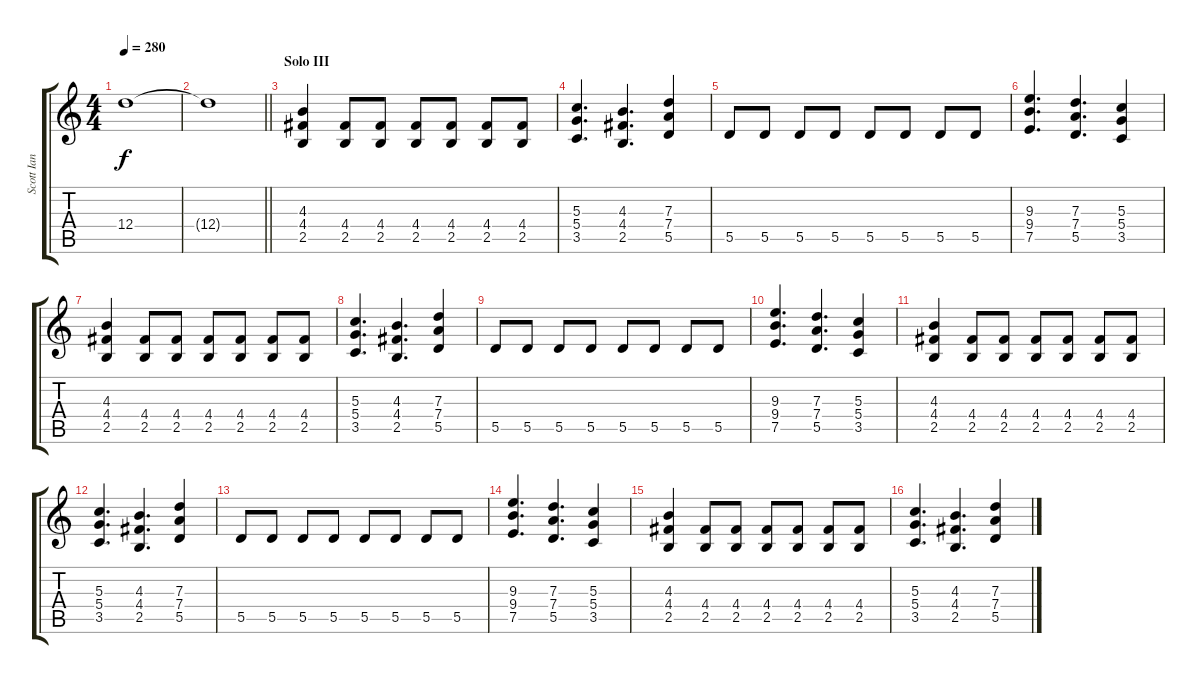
\track ("Scott Ian" "Scott Ian") {instrument distortionguitar}
\staff {score tabs}
\tuning (E4 B3 G3 D3 A2 E2) {hide}
\ts (4 4)
\tempo 280
\clef g2
\ks c
12.4{t}.1{dy f} |
\barLineRight lightlight
12.4{t}.1 |
\section ("" "Solo III")
(4.3 4.4 2.5).4 (4.4 2.5).8 (4.4 2.5).8 (4.4 2.5).8 (4.4 2.5).8 (4.4 2.5).8 (4.4 2.5).8 |
(5.3 5.4 3.5).4{d} (4.3 4.4 2.5).4{d} (7.3 7.4 5.5).4 |
5.5.8 5.5.8 5.5.8 5.5.8 5.5.8 5.5.8 5.5.8 5.5.8 |
(9.3 9.4 7.5).4{d} (7.3 7.4 5.5).4{d} (5.3 5.4 3.5).4 |
(4.3 4.4 2.5).4 (4.4 2.5).8 (4.4 2.5).8 (4.4 2.5).8 (4.4 2.5).8 (4.4 2.5).8 (4.4 2.5).8 |
(5.3 5.4 3.5).4{d} (4.3 4.4 2.5).4{d} (7.3 7.4 5.5).4 |
5.5.8 5.5.8 5.5.8 5.5.8 5.5.8 5.5.8 5.5.8 5.5.8 |
(9.3 9.4 7.5).4{d} (7.3 7.4 5.5).4{d} (5.3 5.4 3.5).4 |
(4.3 4.4 2.5).4 (4.4 2.5).8 (4.4 2.5).8 (4.4 2.5).8 (4.4 2.5).8 (4.4 2.5).8 (4.4 2.5).8 |
(5.3 5.4 3.5).4{d} (4.3 4.4 2.5).4{d} (7.3 7.4 5.5).4 |
5.5.8 5.5.8 5.5.8 5.5.8 5.5.8 5.5.8 5.5.8 5.5.8 |
(9.3 9.4 7.5).4{d} (7.3 7.4 5.5).4{d} (5.3 5.4 3.5).4 |
(4.3 4.4 2.5).4 (4.4 2.5).8 (4.4 2.5).8 (4.4 2.5).8 (4.4 2.5).8 (4.4 2.5).8 (4.4 2.5).8 |
(5.3 5.4 3.5).4{d} (4.3 4.4 2.5).4{d} (7.3 7.4 5.5).4
